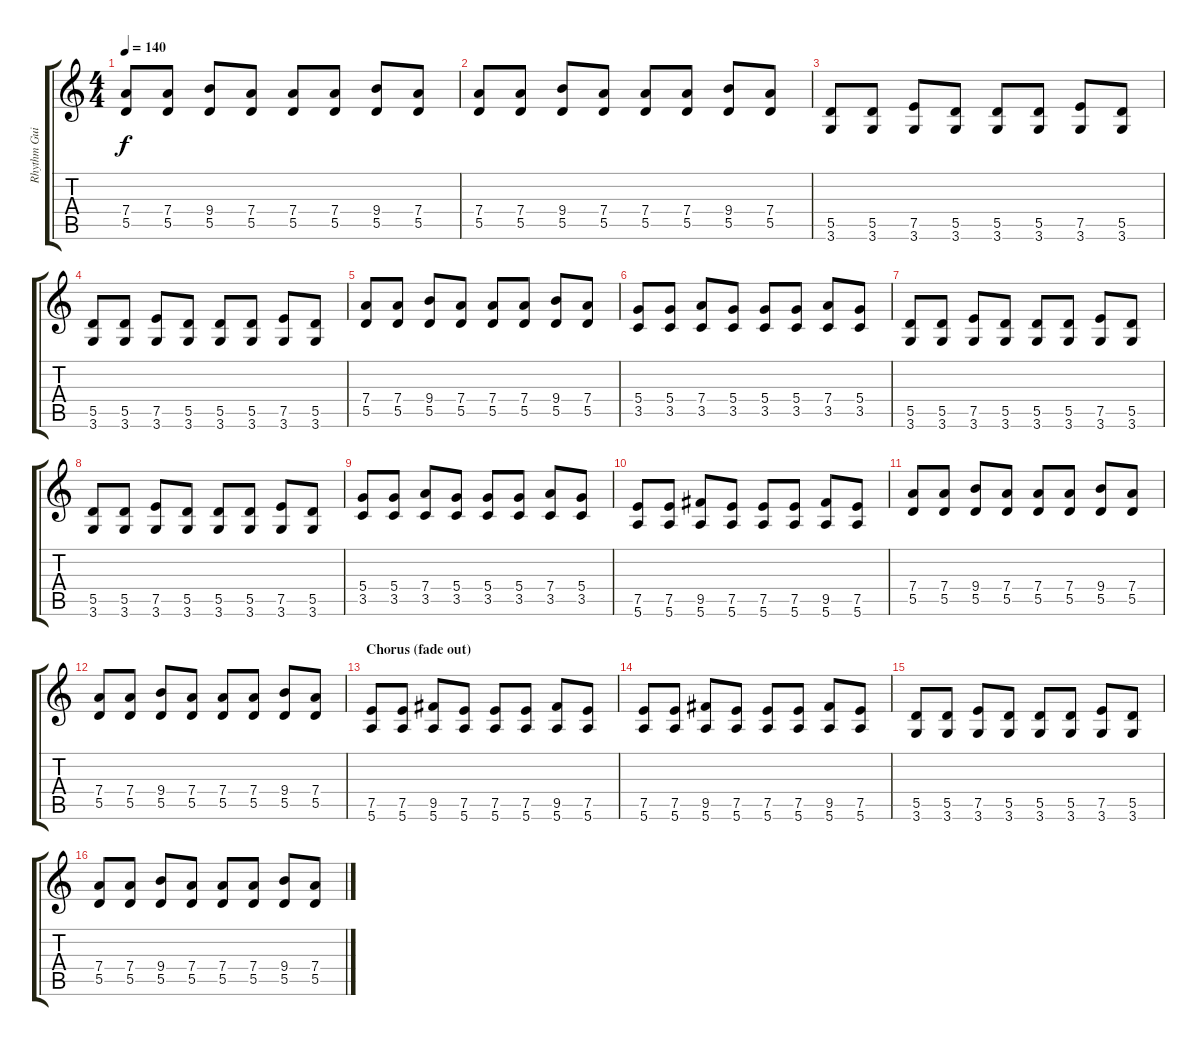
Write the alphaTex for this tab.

\track ("Rhythm Guitar" "Rhythm Gui") {instrument distortionguitar}
\staff {score tabs}
\tuning (E4 B3 G3 D3 A2 E2) {hide}
\ts (4 4)
\tempo 140
\clef g2
\ks c
(7.4 5.5).8{dy f} (7.4 5.5).8 (9.4 5.5).8 (7.4 5.5).8 (7.4 5.5).8 (7.4 5.5).8 (9.4 5.5).8 (7.4 5.5).8 |
(7.4 5.5).8 (7.4 5.5).8 (9.4 5.5).8 (7.4 5.5).8 (7.4 5.5).8 (7.4 5.5).8 (9.4 5.5).8 (7.4 5.5).8 |
(5.5 3.6).8 (5.5 3.6).8 (7.5 3.6).8 (5.5 3.6).8 (5.5 3.6).8 (5.5 3.6).8 (7.5 3.6).8 (5.5 3.6).8 |
(5.5 3.6).8 (5.5 3.6).8 (7.5 3.6).8 (5.5 3.6).8 (5.5 3.6).8 (5.5 3.6).8 (7.5 3.6).8 (5.5 3.6).8 |
(7.4 5.5).8 (7.4 5.5).8 (9.4 5.5).8 (7.4 5.5).8 (7.4 5.5).8 (7.4 5.5).8 (9.4 5.5).8 (7.4 5.5).8 |
(5.4 3.5).8 (5.4 3.5).8 (7.4 3.5).8 (5.4 3.5).8 (5.4 3.5).8 (5.4 3.5).8 (7.4 3.5).8 (5.4 3.5).8 |
(5.5 3.6).8 (5.5 3.6).8 (7.5 3.6).8 (5.5 3.6).8 (5.5 3.6).8 (5.5 3.6).8 (7.5 3.6).8 (5.5 3.6).8 |
(5.5 3.6).8 (5.5 3.6).8 (7.5 3.6).8 (5.5 3.6).8 (5.5 3.6).8 (5.5 3.6).8 (7.5 3.6).8 (5.5 3.6).8 |
(5.4 3.5).8 (5.4 3.5).8 (7.4 3.5).8 (5.4 3.5).8 (5.4 3.5).8 (5.4 3.5).8 (7.4 3.5).8 (5.4 3.5).8 |
(7.5 5.6).8 (7.5 5.6).8 (9.5 5.6).8 (7.5 5.6).8 (7.5 5.6).8 (7.5 5.6).8 (9.5 5.6).8 (7.5 5.6).8 |
(7.4 5.5).8 (7.4 5.5).8 (9.4 5.5).8 (7.4 5.5).8 (7.4 5.5).8 (7.4 5.5).8 (9.4 5.5).8 (7.4 5.5).8 |
(7.4 5.5).8 (7.4 5.5).8 (9.4 5.5).8 (7.4 5.5).8 (7.4 5.5).8 (7.4 5.5).8 (9.4 5.5).8 (7.4 5.5).8 |
\section ("" "Chorus (fade out)")
(7.5 5.6).8 (7.5 5.6).8 (9.5 5.6).8 (7.5 5.6).8 (7.5 5.6).8 (7.5 5.6).8 (9.5 5.6).8 (7.5 5.6).8 |
(7.5 5.6).8 (7.5 5.6).8 (9.5 5.6).8 (7.5 5.6).8 (7.5 5.6).8 (7.5 5.6).8 (9.5 5.6).8 (7.5 5.6).8 |
(5.5 3.6).8 (5.5 3.6).8 (7.5 3.6).8 (5.5 3.6).8 (5.5 3.6).8 (5.5 3.6).8 (7.5 3.6).8 (5.5 3.6).8 |
(7.4 5.5).8 (7.4 5.5).8 (9.4 5.5).8 (7.4 5.5).8 (7.4 5.5).8 (7.4 5.5).8 (9.4 5.5).8 (7.4 5.5).8
